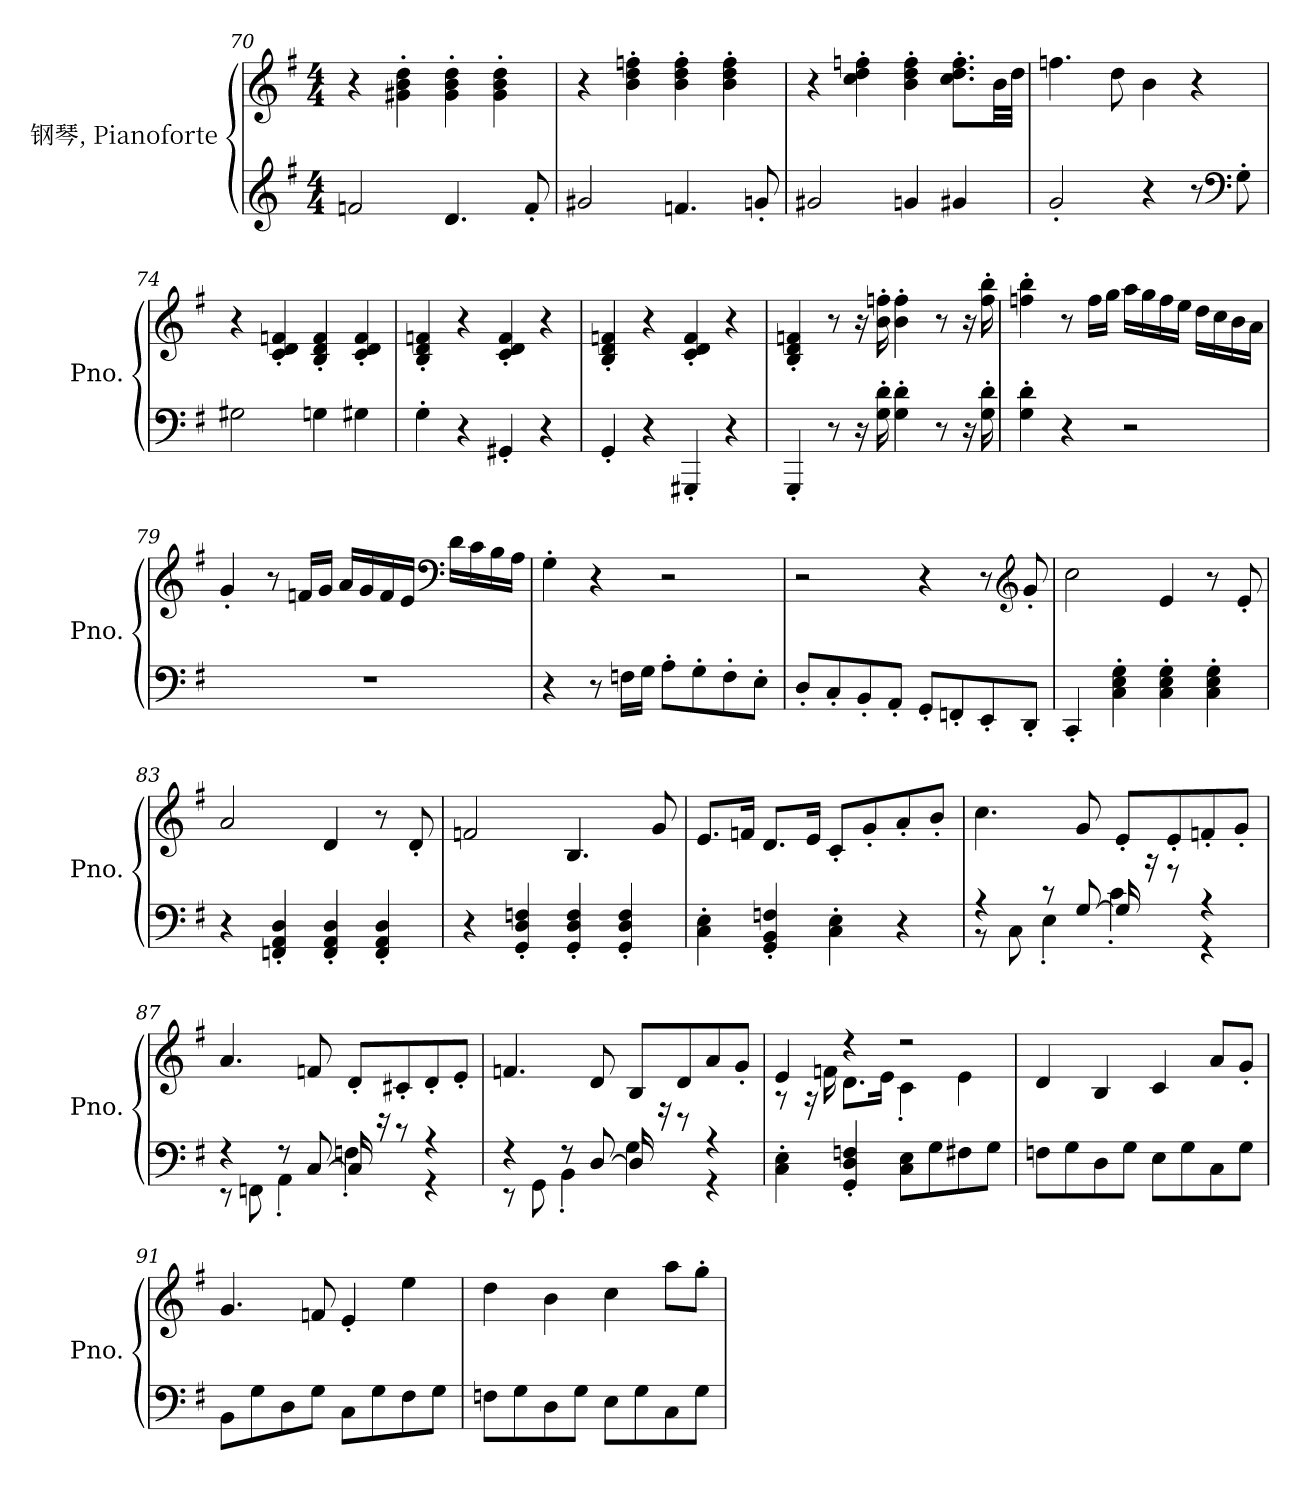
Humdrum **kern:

**kern	**kern
*part2	*part1
*staff2	*staff1
*I"钢琴, Pianoforte	*I"钢琴, Pianoforte
*I'Pno.	*I'Pno.
*clefG2	*clefG2
*k[f#]	*k[f#]
*M4/4	*M4/4
=70	=70
2fn/	4r
.	4g#X\' 4b\' 4dd\'
4.d/	4g#\' 4b\' 4dd\'
.	4g#\' 4b\' 4dd\'
8f'/	.
=71	=71
2g#X/	4r
.	4b\' 4dd\' 4ffn\'
4.fn/	4b\' 4dd\' 4ff\'
.	4b\' 4dd\' 4ff\'
8gn'/	.
!!LO:PB:g=z
=72	=72
2g#X/	4r
.	4cc\' 4dd\' 4ffn\'
4gn/	4b\' 4dd\' 4ff\'
4g#X/	8.cc\' 8.dd\' 8.ff\'L
.	32b\LL
.	32dd\JJJ
=73	=73
2g'/	4.ffn\
.	8dd\
4r	4b\
8r	4r
*clefF4	*
8G'\	.
=74	=74
2G#X\	4r
.	4c/' 4d/' 4fn/'
4Gn\	4B/' 4d/' 4f/'
4G#X\	4c/' 4d/' 4f/'
=75	=75
4G'\	4B/' 4d/' 4fn/'
4r	4r
4GG#X'/	4c/' 4d/' 4f/'
4r	4r
=76	=76
4GG'/	4B/' 4d/' 4fn/'
4r	4r
4GGG#X'/	4c/' 4d/' 4f/'
4r	4r
!!LO:LB:g=z
=77	=77
*	*MM100
4GGG'/	4B/' 4d/' 4fn/'
*	*MM120
8r	8r
16r	16r
16G\' 16d\'	16b\' 16ffn\'
4G\' 4d\'	4b\' 4ff\'
8r	8r
16r	16r
16G\' 16d\'	16ff\' 16bb\'
=78	=78
4G\' 4d\'	4ffn\' 4bb\'
4r	8r
.	16ff\LL
.	16gg\JJ
2r	16aa\LL
.	16gg\
.	16ff\
.	16ee\JJ
.	16dd\LL
.	16cc\
.	16b\
.	16a\JJ
=79	=79
1r	4g'/
.	8r
.	16fn/LL
.	16g/JJ
.	16a/LL
.	16g/
.	16f/
.	16e/JJ
*	*clefF4
.	16d\LL
.	16c\
.	16B\
.	16A\JJ
!!LO:LB:g=z
=80	=80
4r	4G'\
8r	4r
16Fn\LL	.
16G\JJ	.
8A'\L	2r
8G'\	.
8F'\	.
8E'\J	.
=81	=81
8D'/L	2r
8C'/	.
8BB'/	.
8AA'/J	.
8GG'/L	4r
8FFn'/	.
8EE'/	8r
*	*clefG2
*	*MM100
8DD'/J	8g'/
=82	=82
*	*MM110
4CC'/	2cc\
4C\' 4E\' 4G\'	.
*	*MM118
4C\' 4E\' 4G\'	4e/
4C\' 4E\' 4G\'	8r
.	8e'/
=83	=83
4r	2a/
4FFn/' 4AA/' 4D/'	.
4FF/' 4AA/' 4D/'	4d/
4FF/' 4AA/' 4D/'	8r
.	8d'/
=84	=84
4r	2fn/
4GG/' 4D/' 4Fn/'	.
4GG/' 4D/' 4F/'	4.B/
4GG/' 4D/' 4F/'	.
.	8g/
!!LO:LB:g=z
=85	=85
4C\' 4E\'	8.e/L
.	16fn/Jk
4GG/' 4BB/' 4Fn/'	8.d/L
.	16e/Jk
4C\' 4E\'	8c'/L
.	8g'/
4r	8a'/
.	8b'/J
=86	=86
*^	*
4r	8r	4.cc\
.	8C\	.
8r	4E'\	.
[8G/	.	8g/
16G/]	4c'\	8e'/L
16r	.	.
8r	.	8e'/
4r	4r	8fn'/
.	.	8g'/J
=87	=87	=87
4r	8r	4.a/
.	8FFn\	.
8r	4AA'\	.
[8C/	.	8fn/
16C/]	4Fn'\	8d'/L
16r	.	.
8r	.	8c#X'/
4r	4r	8d'/
.	.	8e'/J
!!LO:LB:g=z
=88	=88	=88
4r	8r	4.fn/
.	8GG\	.
8r	4BB'\	.
[8D/	.	8d/
16D/]	4G\	8B/L
16r	.	.
8r	.	8d/
4r	4r	8a/
.	.	8g'/J
*v	*v	*
=89	=89
*	*^
4C\' 4E\'	4e/	8r
.	.	16r
.	.	16fn\
4GG/' 4D/' 4Fn/'	4r	8.d\L
.	.	16e\Jk
8C\ 8E\L	2r	4c'\
8G\	.	.
8F#X\	.	4e\
8G\J	.	.
*	*v	*v
=90	=90
8Fn\L	4d/
8G\	.
8D\	4B/
8G\J	.
8E\L	4c/
8G\	.
8C\	8a/L
8G\J	8g'/J
=91	=91
8BB\L	4.g/
8G\	.
8D\	.
8G\J	8fn/
8C\L	4e'/
8G\	.
8F#\	4ee\
8G\J	.
!!LO:LB:g=z
=92	=92
8Fn\L	4dd\
8G\	.
8D\	4b\
8G\J	.
8E\L	4cc\
8G\	.
8C\	8aa\L
8G\J	8gg'\J
=	=
*-	*-
